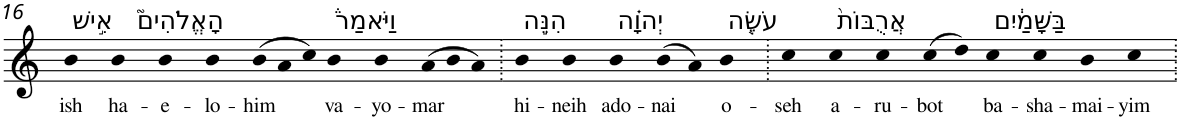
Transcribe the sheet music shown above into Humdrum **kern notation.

**kern	**text
*part1	*part1
*staff1	*staff1
*I"Piano	*
*I'Pno	*
!!LO:PB:g=z
*clefG2	*
*k[]	*
=16	=16
!LO:TX:a:t=אִ֣ישׁ	!
!	!LO:LY:b
4b	ish
!LO:TX:a:t=הָאֱלֹהִים֮	!
!	!LO:LY:b
4b	ha-
!	!LO:LY:b
4b	-e-
!	!LO:LY:b
4b	-lo-
*Xtuplet	*
!	!LO:LY:b
(>12b	-him
12a	.
12cc)	.
!LO:TX:a:t=וַיֹּאמַר֒	!
!	!LO:LY:b
4b	va-
!	!LO:LY:b
4b	-yo-
!	!LO:LY:b
(>12a	-mar
12b	.
12a)	.
=17.	=17.
!LO:TX:a:t=הִנֵּ֣ה	!
!	!LO:LY:b
4b	hi-
!	!LO:LY:b
4b	-neih
!LO:TX:a:t=יְהוָ֗ה	!
!	!LO:LY:b
4b	ado-
!	!LO:LY:b
(>8b	-nai
8a)	.
!LO:TX:a:t=עֹשֶׂ֤ה	!
!	!LO:LY:b
4b	o-
=18.	=18.
!	!LO:LY:b
4cc	-seh
!LO:TX:a:t=אֲרֻבּוֹת֙	!
!	!LO:LY:b
4cc	a-
!	!LO:LY:b
4cc	-ru-
!	!LO:LY:b
(>8cc	-bot
8dd)	.
!LO:TX:a:t=בַּשָּׁמַ֔יִם	!
!	!LO:LY:b
4cc	ba-
!	!LO:LY:b
4cc	-sha-
!	!LO:LY:b
4b	-mai-
!	!LO:LY:b
4cc	-yim
=.	=.
*-	*-
